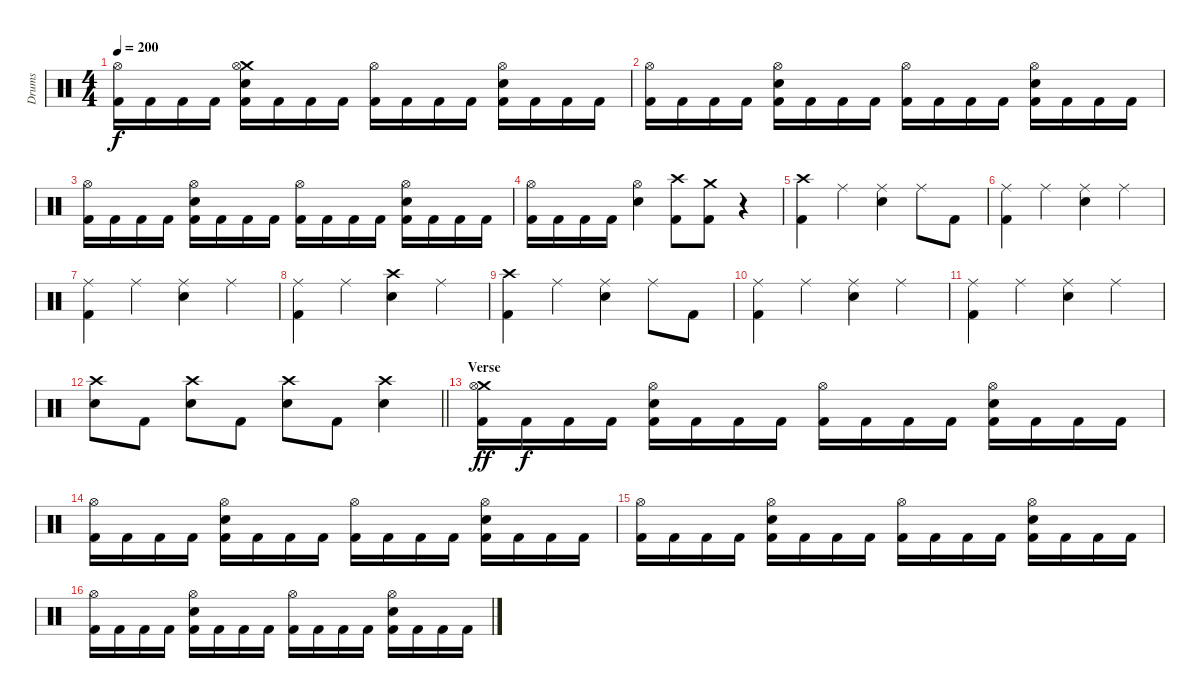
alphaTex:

\track ("Drums" "Drums") {instrument percussion}
\staff {score}
\articulation defaults
\ts (4 4)
\tempo 200
\clef neutral
\ks c
("Hi-Hat (open)" "Kick (hit) 2").16{dy f} "Kick (hit) 2".16 "Kick (hit) 2".16 "Kick (hit) 2".16 ("Crash medium (hit)" "Hi-Hat (open)" "Electric Snare (hit)" "Kick (hit) 2").16 "Kick (hit) 2".16 "Kick (hit) 2".16 "Kick (hit) 2".16 ("Hi-Hat (open)" "Kick (hit) 2").16 "Kick (hit) 2".16 "Kick (hit) 2".16 "Kick (hit) 2".16 ("Hi-Hat (open)" "Electric Snare (hit)" "Kick (hit) 2").16 "Kick (hit) 2".16 "Kick (hit) 2".16 "Kick (hit) 2".16 |
("Hi-Hat (open)" "Kick (hit) 2").16 "Kick (hit) 2".16 "Kick (hit) 2".16 "Kick (hit) 2".16 ("Hi-Hat (open)" "Electric Snare (hit)" "Kick (hit) 2").16 "Kick (hit) 2".16 "Kick (hit) 2".16 "Kick (hit) 2".16 ("Hi-Hat (open)" "Kick (hit) 2").16 "Kick (hit) 2".16 "Kick (hit) 2".16 "Kick (hit) 2".16 ("Hi-Hat (open)" "Electric Snare (hit)" "Kick (hit) 2").16 "Kick (hit) 2".16 "Kick (hit) 2".16 "Kick (hit) 2".16 |
("Hi-Hat (open)" "Kick (hit) 2").16 "Kick (hit) 2".16 "Kick (hit) 2".16 "Kick (hit) 2".16 ("Hi-Hat (open)" "Electric Snare (hit)" "Kick (hit) 2").16 "Kick (hit) 2".16 "Kick (hit) 2".16 "Kick (hit) 2".16 ("Hi-Hat (open)" "Kick (hit) 2").16 "Kick (hit) 2".16 "Kick (hit) 2".16 "Kick (hit) 2".16 ("Hi-Hat (open)" "Electric Snare (hit)" "Kick (hit) 2").16 "Kick (hit) 2".16 "Kick (hit) 2".16 "Kick (hit) 2".16 |
("Hi-Hat (open)" "Kick (hit) 2").16 "Kick (hit) 2".16 "Kick (hit) 2".16 "Kick (hit) 2".16 ("Hi-Hat (open)" "Electric Snare (hit)").4 ("Crash high (hit)" "Kick (hit) 2").8 ("Crash medium (hit)" "Kick (hit) 2").8 r.4 |
("Crash high (hit)" "Kick (hit) 2").4 "Ride (middle)".4 ("Ride (middle)" "Electric Snare (hit)").4 "Ride (middle)".8 "Kick (hit) 2".8 |
("Ride (middle)" "Kick (hit) 2").4 "Ride (middle)".4 ("Ride (middle)" "Electric Snare (hit)").4 "Ride (middle)".4 |
("Ride (middle)" "Kick (hit) 2").4 "Ride (middle)".4 ("Ride (middle)" "Electric Snare (hit)").4 "Ride (middle)".4 |
("Ride (middle)" "Kick (hit) 2").4 "Ride (middle)".4 ("Crash high (hit)" "Electric Snare (hit)").4 "Ride (middle)".4 |
("Crash high (hit)" "Kick (hit) 2").4 "Ride (middle)".4 ("Ride (middle)" "Electric Snare (hit)").4 "Ride (middle)".8 "Kick (hit) 2".8 |
("Ride (middle)" "Kick (hit) 2").4 "Ride (middle)".4 ("Ride (middle)" "Electric Snare (hit)").4 "Ride (middle)".4 |
("Ride (middle)" "Kick (hit) 2").4 "Ride (middle)".4 ("Ride (middle)" "Electric Snare (hit)").4 "Ride (middle)".4 |
\barLineRight lightlight
("Crash high (hit)" "Electric Snare (hit)").8 "Kick (hit) 2".8 ("Crash high (hit)" "Electric Snare (hit)").8 "Kick (hit) 2".8 ("Crash high (hit)" "Electric Snare (hit)").8 "Kick (hit) 2".8 ("Crash high (hit)" "Electric Snare (hit)").4 |
\section ("" "Verse")
("Crash medium (hit)" "Hi-Hat (open)" "Kick (hit) 2").16{dy ff} "Kick (hit) 2".16{dy f} "Kick (hit) 2".16 "Kick (hit) 2".16 ("Hi-Hat (open)" "Electric Snare (hit)" "Kick (hit) 2").16 "Kick (hit) 2".16 "Kick (hit) 2".16 "Kick (hit) 2".16 ("Hi-Hat (open)" "Kick (hit) 2").16 "Kick (hit) 2".16 "Kick (hit) 2".16 "Kick (hit) 2".16 ("Hi-Hat (open)" "Electric Snare (hit)" "Kick (hit) 2").16 "Kick (hit) 2".16 "Kick (hit) 2".16 "Kick (hit) 2".16 |
("Hi-Hat (open)" "Kick (hit) 2").16 "Kick (hit) 2".16 "Kick (hit) 2".16 "Kick (hit) 2".16 ("Hi-Hat (open)" "Electric Snare (hit)" "Kick (hit) 2").16 "Kick (hit) 2".16 "Kick (hit) 2".16 "Kick (hit) 2".16 ("Hi-Hat (open)" "Kick (hit) 2").16 "Kick (hit) 2".16 "Kick (hit) 2".16 "Kick (hit) 2".16 ("Hi-Hat (open)" "Electric Snare (hit)" "Kick (hit) 2").16 "Kick (hit) 2".16 "Kick (hit) 2".16 "Kick (hit) 2".16 |
("Hi-Hat (open)" "Kick (hit) 2").16 "Kick (hit) 2".16 "Kick (hit) 2".16 "Kick (hit) 2".16 ("Hi-Hat (open)" "Electric Snare (hit)" "Kick (hit) 2").16 "Kick (hit) 2".16 "Kick (hit) 2".16 "Kick (hit) 2".16 ("Hi-Hat (open)" "Kick (hit) 2").16 "Kick (hit) 2".16 "Kick (hit) 2".16 "Kick (hit) 2".16 ("Hi-Hat (open)" "Electric Snare (hit)" "Kick (hit) 2").16 "Kick (hit) 2".16 "Kick (hit) 2".16 "Kick (hit) 2".16 |
("Hi-Hat (open)" "Kick (hit) 2").16 "Kick (hit) 2".16 "Kick (hit) 2".16 "Kick (hit) 2".16 ("Hi-Hat (open)" "Electric Snare (hit)" "Kick (hit) 2").16 "Kick (hit) 2".16 "Kick (hit) 2".16 "Kick (hit) 2".16 ("Hi-Hat (open)" "Kick (hit) 2").16 "Kick (hit) 2".16 "Kick (hit) 2".16 "Kick (hit) 2".16 ("Hi-Hat (open)" "Electric Snare (hit)" "Kick (hit) 2").16 "Kick (hit) 2".16 "Kick (hit) 2".16 "Kick (hit) 2".16
